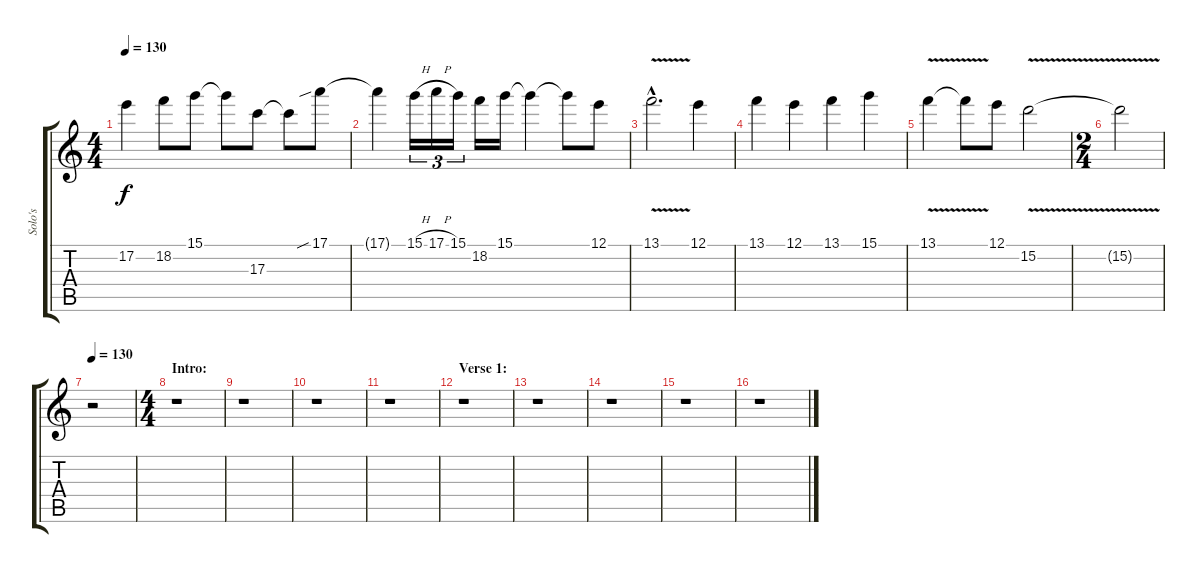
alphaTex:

\track ("Solo's" "Solo's") {instrument distortionguitar}
\staff {score tabs}
\tuning (E4 B3 G3 D3 A2 E2) {hide}
\ts (4 4)
\tempo 130
\clef g2
\ks c
17.2.4{dy f} 18.2.8 15.1.8 15.1{t}.8 17.3.8 17.3{t}.8 17.1{sib}.8 |
17.1{t}.4 15.1{h}.16{tu (3 2)} 17.1{h}.16{tu (3 2)} 15.1.16{tu (3 2)} 18.2.16 15.1.16 15.1{t}.4 15.1{t}.8 12.1.8 |
13.1{v hac}.2{d} 12.1.4 |
13.1.4 12.1.4 13.1.4 15.1.4 |
13.1{v}.4 13.1{t}.8 12.1.8 15.2{v}.2 |
\ts (2 4)
15.2{t}.2 |
\tempo 130
r.2 |
\ts (4 4)
\section ("" "Intro:")
r.1 |
r.1 |
r.1 |
r.1 |
\section ("" "Verse 1:")
r.1 |
r.1 |
r.1 |
r.1 |
r.1
